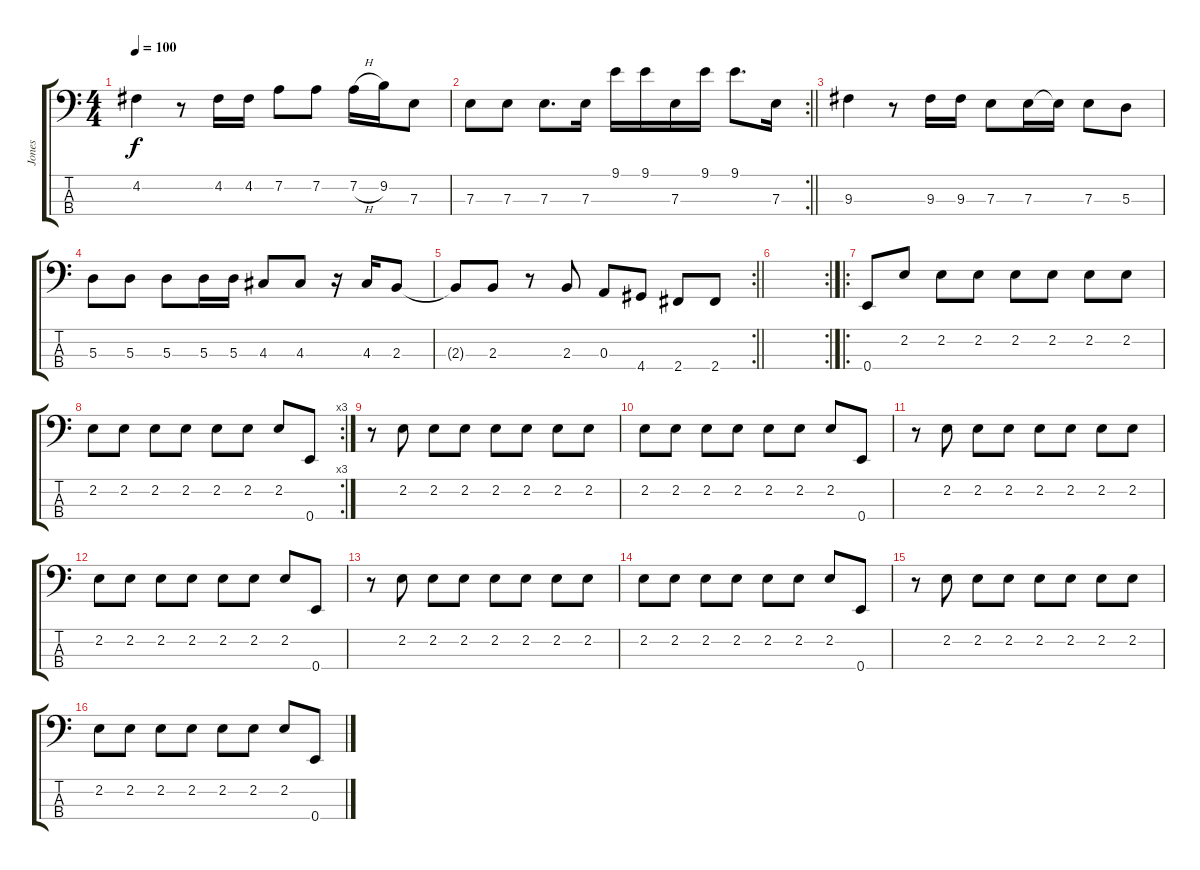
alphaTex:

\track ("Jones" "Jones") {instrument electricbassfinger}
\staff {score tabs}
\tuning (G2 D2 A1 E1) {hide}
\ts (4 4)
\tempo 100
\clef f4
\ks c
4.2.4{dy f} r.8 4.2.16 4.2.16 7.2.8 7.2.8 7.2{h}.16 9.2.16 7.3.8 |
\rc 2
\barLineRight lightlight
7.3.8 7.3.8 7.3.8{d} 7.3.16 9.1.16 9.1.16 7.3.16 9.1.16 9.1.8{d} 7.3.16 |
9.3.4 r.8 9.3.16 9.3.16 7.3.8 7.3.16 7.3{t}.16 7.3.8 5.3.8 |
5.3.8 5.3.8 5.3.8 5.3.16 5.3.16 4.3.8 4.3.8 r.16 4.3.16 2.3.8 |
\rc 2
\barLineRight lightlight
2.3{t}.8 2.3.8 r.8 2.3.8 0.3.8 4.4.8 2.4.8 2.4.8 |
\rc 2
|
\ro
0.4.8 2.2.8 2.2.8 2.2.8 2.2.8 2.2.8 2.2.8 2.2.8 |
\rc 3
2.2.8 2.2.8 2.2.8 2.2.8 2.2.8 2.2.8 2.2.8 0.4.8 |
r.8 2.2.8 2.2.8 2.2.8 2.2.8 2.2.8 2.2.8 2.2.8 |
2.2.8 2.2.8 2.2.8 2.2.8 2.2.8 2.2.8 2.2.8 0.4.8 |
r.8 2.2.8 2.2.8 2.2.8 2.2.8 2.2.8 2.2.8 2.2.8 |
2.2.8 2.2.8 2.2.8 2.2.8 2.2.8 2.2.8 2.2.8 0.4.8 |
r.8 2.2.8 2.2.8 2.2.8 2.2.8 2.2.8 2.2.8 2.2.8 |
2.2.8 2.2.8 2.2.8 2.2.8 2.2.8 2.2.8 2.2.8 0.4.8 |
r.8 2.2.8 2.2.8 2.2.8 2.2.8 2.2.8 2.2.8 2.2.8 |
2.2.8 2.2.8 2.2.8 2.2.8 2.2.8 2.2.8 2.2.8 0.4.8
